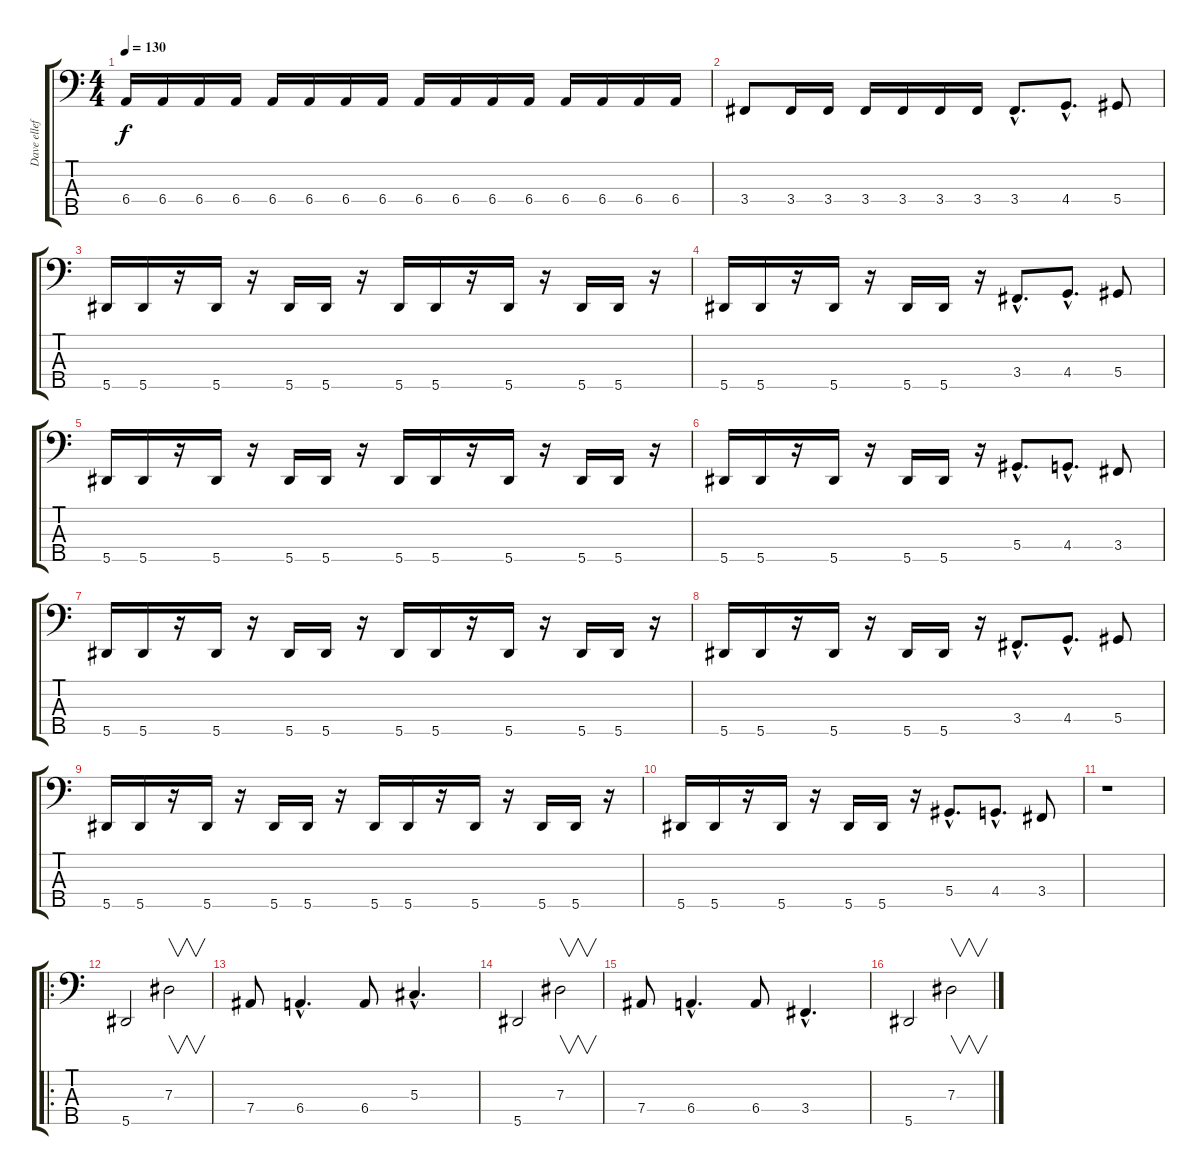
\track ("Dave ellefson" "Dave ellef") {instrument electricbasspick}
\staff {score tabs}
\tuning (Gb2 Db2 Ab1 Eb1 Bb0) {hide}
\ts (4 4)
\tempo 130
\clef f4
\ks c
6.4.16{dy f} 6.4.16 6.4.16 6.4.16 6.4.16 6.4.16 6.4.16 6.4.16 6.4.16 6.4.16 6.4.16 6.4.16 6.4.16 6.4.16 6.4.16 6.4.16 |
3.4.8 3.4.16 3.4.16 3.4.16 3.4.16 3.4.16 3.4.16 3.4{hac}.8{d} 4.4{hac}.8{d} 5.4.8 |
5.5.16 5.5.16 r.16 5.5.16 r.16 5.5.16 5.5.16 r.16 5.5.16 5.5.16 r.16 5.5.16 r.16 5.5.16 5.5.16 r.16 |
5.5.16 5.5.16 r.16 5.5.16 r.16 5.5.16 5.5.16 r.16 3.4{hac}.8{d} 4.4{hac}.8{d} 5.4.8 |
5.5.16 5.5.16 r.16 5.5.16 r.16 5.5.16 5.5.16 r.16 5.5.16 5.5.16 r.16 5.5.16 r.16 5.5.16 5.5.16 r.16 |
5.5.16 5.5.16 r.16 5.5.16 r.16 5.5.16 5.5.16 r.16 5.4{hac}.8{d} 4.4{hac}.8{d} 3.4.8 |
5.5.16 5.5.16 r.16 5.5.16 r.16 5.5.16 5.5.16 r.16 5.5.16 5.5.16 r.16 5.5.16 r.16 5.5.16 5.5.16 r.16 |
5.5.16 5.5.16 r.16 5.5.16 r.16 5.5.16 5.5.16 r.16 3.4{hac}.8{d} 4.4{hac}.8{d} 5.4.8 |
5.5.16 5.5.16 r.16 5.5.16 r.16 5.5.16 5.5.16 r.16 5.5.16 5.5.16 r.16 5.5.16 r.16 5.5.16 5.5.16 r.16 |
5.5.16 5.5.16 r.16 5.5.16 r.16 5.5.16 5.5.16 r.16 5.4{hac}.8{d} 4.4{hac}.8{d} 3.4.8 |
r.1 |
\ro
5.5.2 7.3.2{v} |
7.4.8 6.4{hac}.4{d} 6.4.8 5.3{hac}.4{d} |
5.5.2 7.3.2{v} |
7.4.8 6.4{hac}.4{d} 6.4.8 3.4{hac}.4{d} |
5.5.2 7.3.2{v}
